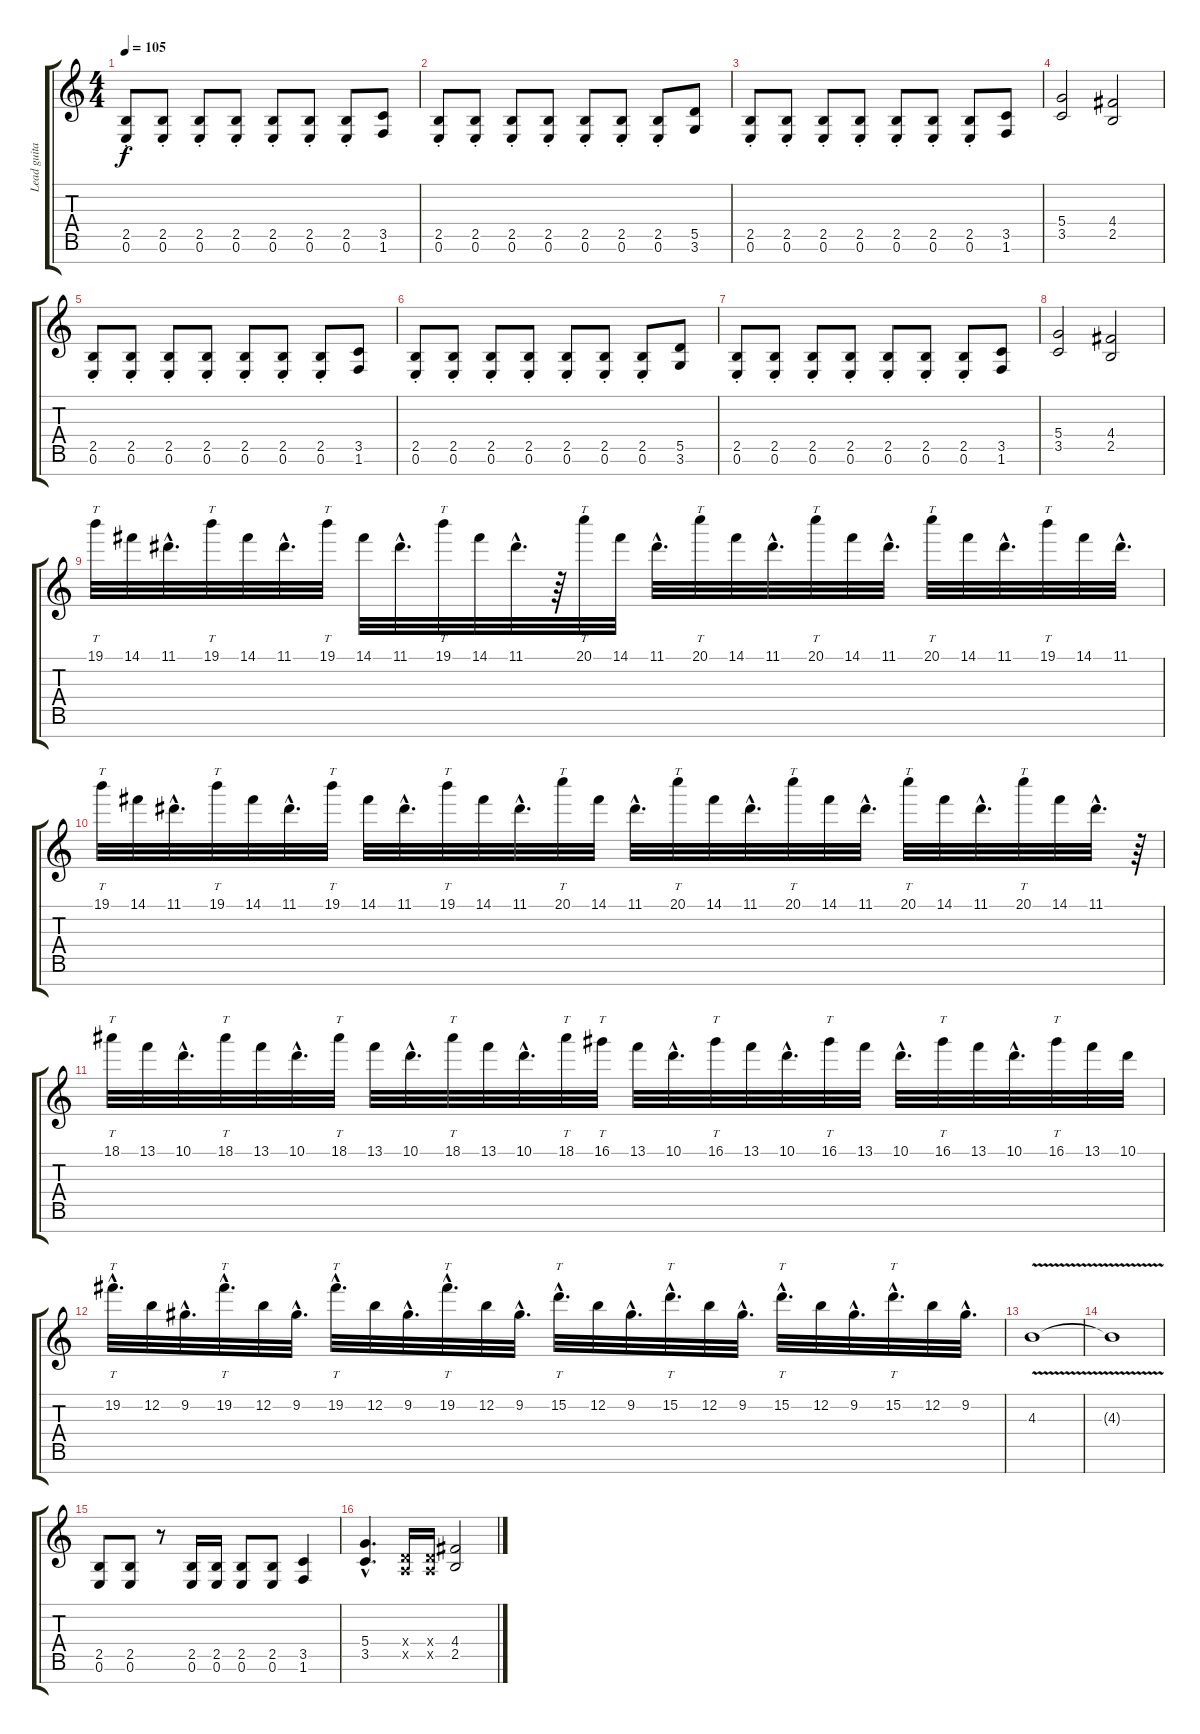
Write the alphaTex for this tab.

\track ("Lead guitar (7 strings)" "Lead guita") {instrument distortionguitar}
\staff {score tabs}
\tuning (E4 B3 G3 D3 A2 E2 B1) {hide}
\ts (4 4)
\tempo 105
\clef g2
\ks c
(2.5{st} 0.6).8{dy f} (2.5{st} 0.6).8 (2.5{st} 0.6).8 (2.5{st} 0.6).8 (2.5{st} 0.6).8 (2.5{st} 0.6).8 (2.5{st} 0.6).8 (3.5 1.6).8 |
(2.5{st} 0.6).8 (2.5{st} 0.6).8 (2.5{st} 0.6).8 (2.5{st} 0.6).8 (2.5{st} 0.6).8 (2.5{st} 0.6).8 (2.5{st} 0.6).8 (5.5 3.6).8 |
(2.5{st} 0.6).8 (2.5{st} 0.6).8 (2.5{st} 0.6).8 (2.5{st} 0.6).8 (2.5{st} 0.6).8 (2.5{st} 0.6).8 (2.5{st} 0.6).8 (3.5 1.6).8 |
(5.4 3.5).2 (4.4 2.5).2 |
(2.5{st} 0.6).8 (2.5{st} 0.6).8 (2.5{st} 0.6).8 (2.5{st} 0.6).8 (2.5{st} 0.6).8 (2.5{st} 0.6).8 (2.5{st} 0.6).8 (3.5 1.6).8 |
(2.5{st} 0.6).8 (2.5{st} 0.6).8 (2.5{st} 0.6).8 (2.5{st} 0.6).8 (2.5{st} 0.6).8 (2.5{st} 0.6).8 (2.5{st} 0.6).8 (5.5 3.6).8 |
(2.5{st} 0.6).8 (2.5{st} 0.6).8 (2.5{st} 0.6).8 (2.5{st} 0.6).8 (2.5{st} 0.6).8 (2.5{st} 0.6).8 (2.5{st} 0.6).8 (3.5 1.6).8 |
(5.4 3.5).2 (4.4 2.5).2 |
19.1.32{tt} 14.1.32 11.1{hac}.32{d} 19.1.32{tt} 14.1.32 11.1{hac}.32{d} 19.1.32{tt} 14.1.32 11.1{hac}.32{d} 19.1.32{tt} 14.1.32 11.1{hac}.32{d} r.64 20.1.32{tt} 14.1.32 11.1{hac}.32{d} 20.1.32{tt} 14.1.32 11.1{hac}.32{d} 20.1.32{tt} 14.1.32 11.1{hac}.32{d} 20.1.32{tt} 14.1.32 11.1{hac}.32{d} 19.1.32{tt} 14.1.32 11.1{hac}.32{d} |
19.1.32{tt} 14.1.32 11.1{hac}.32{d} 19.1.32{tt} 14.1.32 11.1{hac}.32{d} 19.1.32{tt} 14.1.32 11.1{hac}.32{d} 19.1.32{tt} 14.1.32 11.1{hac}.32{d} 20.1.32{tt} 14.1.32 11.1{hac}.32{d} 20.1.32{tt} 14.1.32 11.1{hac}.32{d} 20.1.32{tt} 14.1.32 11.1{hac}.32{d} 20.1.32{tt} 14.1.32 11.1{hac}.32{d} 20.1.32{tt} 14.1.32 11.1{hac}.32{d} r.64 |
18.1.32{tt} 13.1.32 10.1{hac}.32{d} 18.1.32{tt} 13.1.32 10.1{hac}.32{d} 18.1.32{tt} 13.1.32 10.1{hac}.32{d} 18.1.32{tt} 13.1.32 10.1{hac}.32{d} 18.1.32{tt} 16.1.32{tt} 13.1.32 10.1{hac}.32{d} 16.1.32{tt} 13.1.32 10.1{hac}.32{d} 16.1.32{tt} 13.1.32 10.1{hac}.32{d} 16.1.32{tt} 13.1.32 10.1{hac}.32{d} 16.1.32{tt} 13.1.32 10.1.32 |
19.2{hac}.32{tt d} 12.2.32 9.2{hac}.32{d} 19.2{hac}.32{tt d} 12.2.32 9.2{hac}.32{d} 19.2{hac}.32{tt d} 12.2.32 9.2{hac}.32{d} 19.2{hac}.32{tt d} 12.2.32 9.2{hac}.32{d} 15.2{hac}.32{tt d} 12.2.32 9.2{hac}.32{d} 15.2{hac}.32{tt d} 12.2.32 9.2{hac}.32{d} 15.2{hac}.32{tt d} 12.2.32 9.2{hac}.32{d} 15.2{hac}.32{tt d} 12.2.32 9.2{hac}.32{d} |
4.3{v}.1 |
4.3{t}.1 |
(2.5 0.6).8 (2.5 0.6).8 r.8 (2.5 0.6).16 (2.5 0.6).16 (2.5 0.6).8 (2.5 0.6).8 (3.5 1.6).4 |
(5.4{hac} 3.5{hac}).4{d} (0.4{x} 0.5{x}).16 (0.4{x} 0.5{x}).16 (4.4 2.5).2
